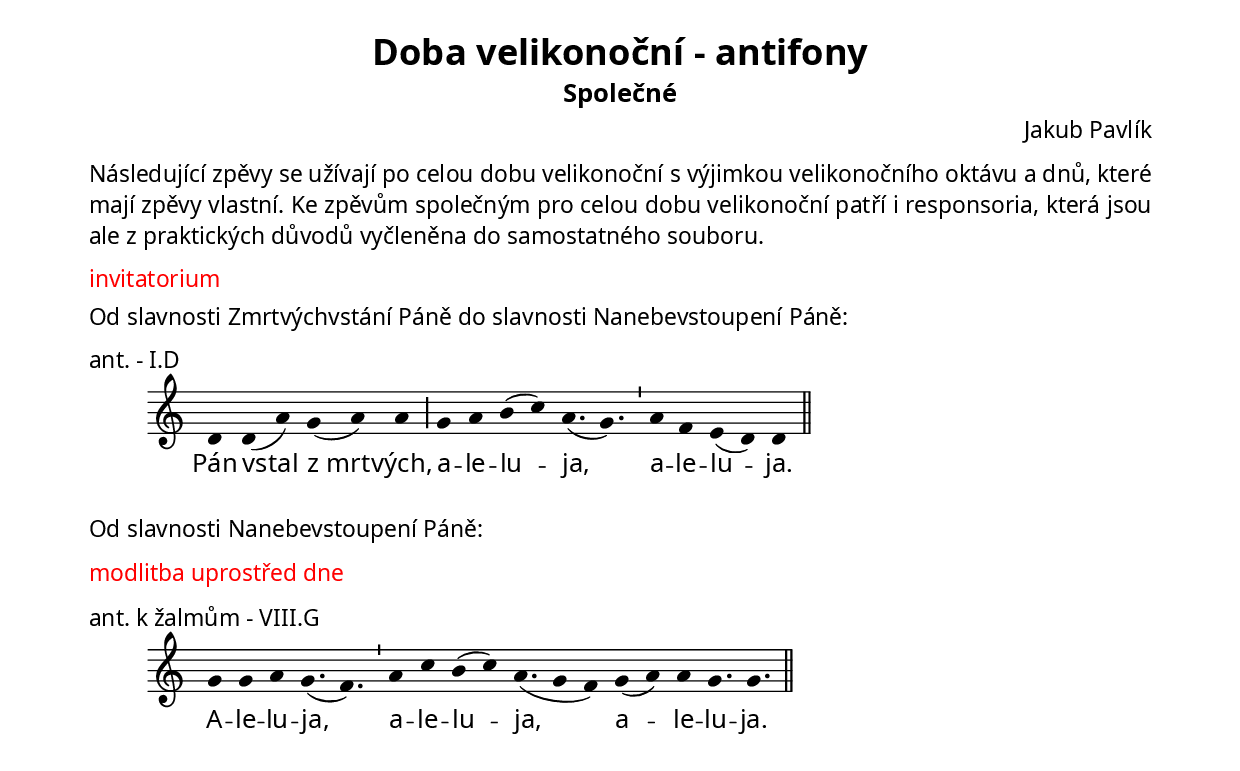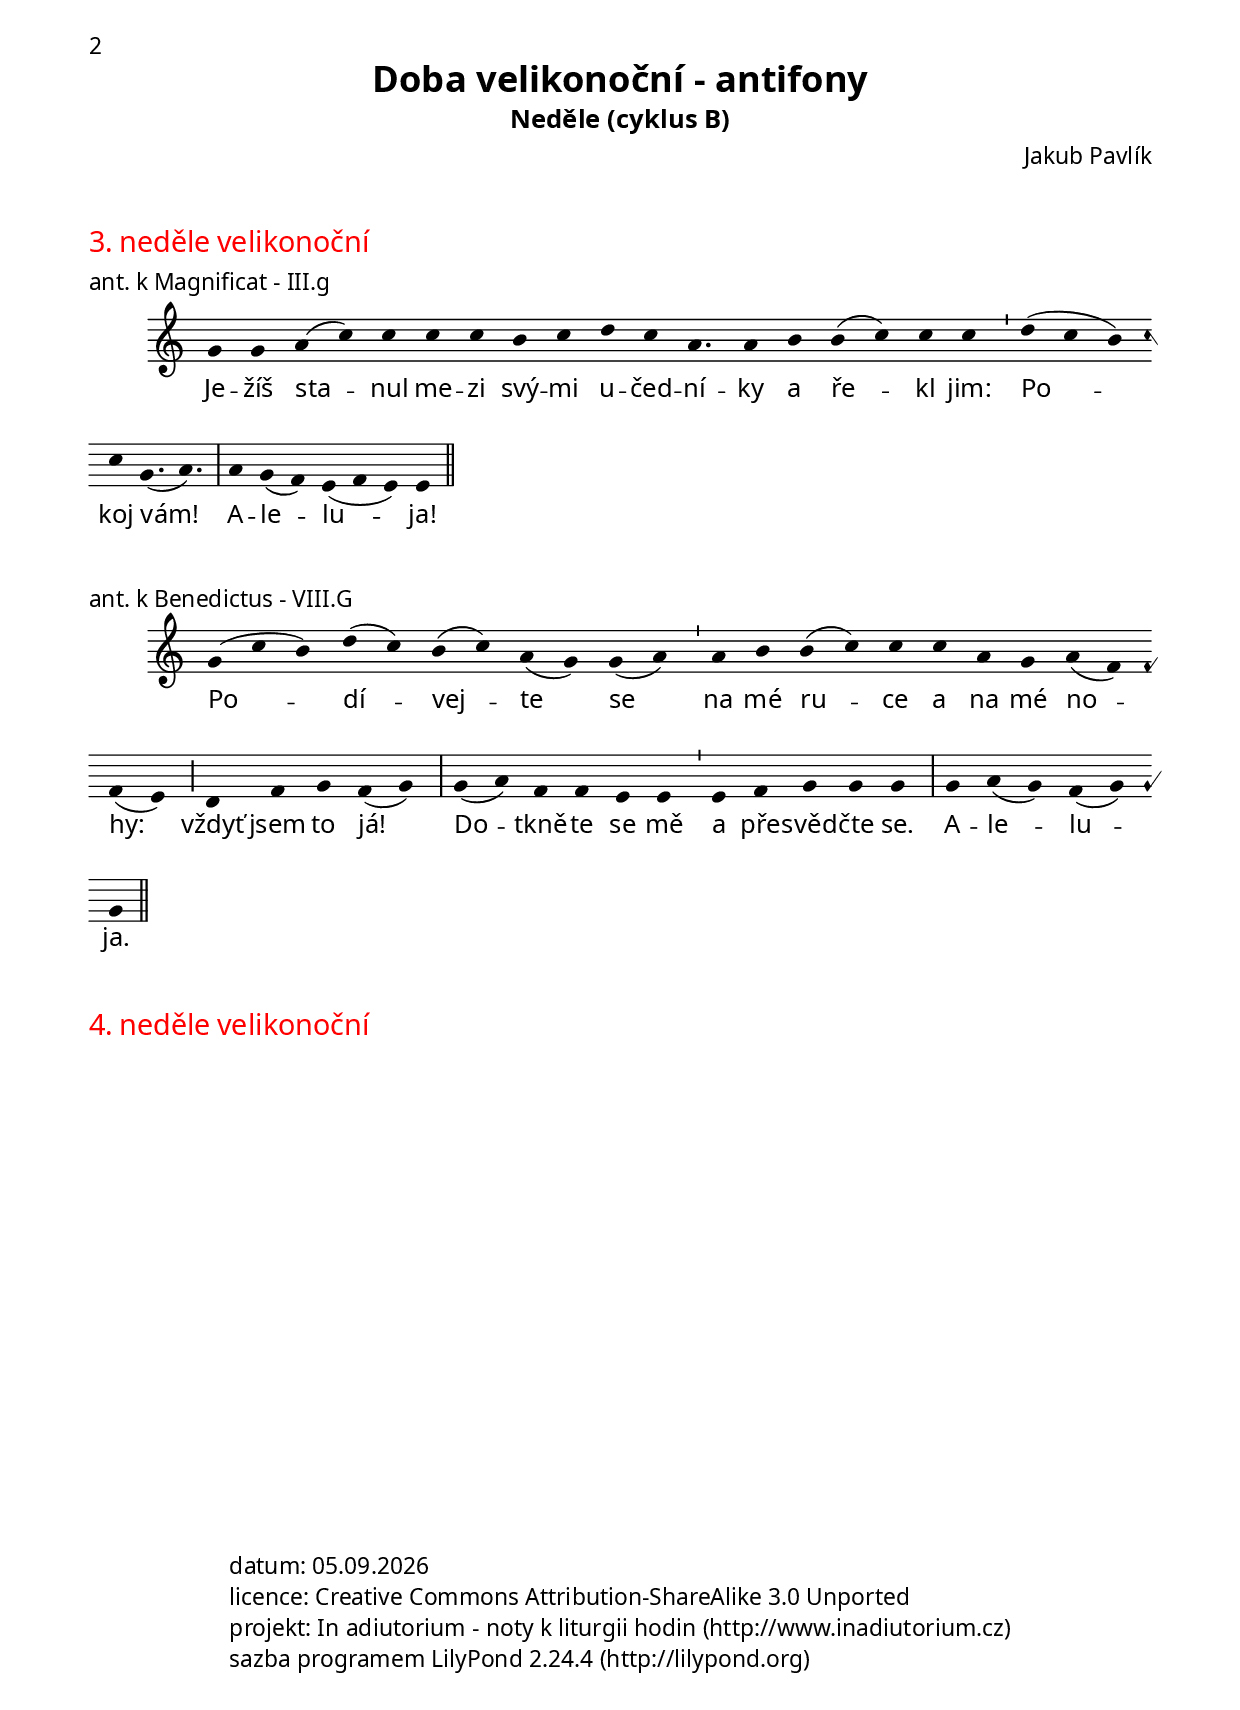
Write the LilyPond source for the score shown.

\version "2.14.2"

\header {
  title = "Doba velikonoční - antifony"
  composer = "Jakub Pavlík"
}

\include "spolecne.ly"

\bookpart {
  \header {
    subtitle = "Společné"
  }
  
  \markup\justify {Následující zpěvy se užívají
  po celou dobu velikonoční s výjimkou velikonočního
  oktávu a dnů, které mají zpěvy vlastní.
  Ke zpěvům společným pro celou dobu velikonoční
  patří i responsoria, která jsou ale
  z praktických důvodů vyčleněna do samostatného
  souboru.}
  
  \markup {\nadpisHodinka {"invitatorium"}}
  
  \markup{Od slavnosti Zmrtvýchvstání Páně do slavnosti Nanebevstoupení Páně:}
  
  \score {
    \relative c' {
      \choralniRezim
      d4 d( a') g( a) a \barMaior
      g a b( c) a4.( g) \barMin a4 f e( d) d \barFinalis
    }
    \addlyrics {
      Pán vstal z_mrt -- vých,
      a -- le -- lu -- ja, a -- le -- lu -- ja.
    }
    \header {
      quid = "ant."
      modus = "I"
      differentia = "D" 
      psalmus = ""
      id = ""
      piece = \markup {\sestavTitulekBezZalmu}
    }
  }
  
  \markup{Od slavnosti Nanebevstoupení Páně:}
  
  \score {
    \relative c' {
      \choralniRezim
      
    }
    \addlyrics {
      Pojď -- me,
      klaň -- me se Kris -- tu, na -- še -- mu Pá -- nu;
      on nám slí -- bil Du -- cha sva -- té -- ho,
      a -- le -- lu -- ja.
    }
    \header {
      quid = "ant."
      modus = ""
      differentia = "" 
      psalmus = ""
      id = ""
      piece = \markup {\sestavTitulekBezZalmu}
    }
  }
  
  \markup {\nadpisHodinka {"modlitba uprostřed dne"}}
  
  \score {
    \relative c'' {
      \choralniRezim
      g4 g a g4.( f) \barMin
      a4 c b( c) a4.( g4 f)
      g( a) a g4. g \barFinalis
    }
    \addlyrics {
      A -- le -- lu -- ja,
      a -- le -- lu -- ja,
      a -- le -- lu -- ja.
    }
    \header {
      quid = "ant. k žalmům"
      modus = "VIII"
      differentia = "G" 
      psalmus = ""
      id = "pasch"
      piece = \markup {\sestavTitulekBezZalmu}
      fons = "Liber usualis, New York-Tournai, 1961, 266."
    }
  }
}

\bookpart {
  \header {
    subtitle = "Neděle (cyklus B)"
  }
  
  \markup {\nadpisDen {3. neděle velikonoční}}
  
  \score {
    \relative c'' {
      \choralniRezim
      g4 g a( c) c c c b c d c a4. a4
      b b( c) c c \barMin
      d( c b) c g4.( a) \barMax
      
      a4 g( f) e( f e) e \barFinalis
    }
    \addlyrics {
      Je -- žíš sta -- nul me -- zi svý -- mi u -- čed -- ní -- ky
      a ře -- kl jim:
      Po -- koj vám!
      A -- le -- lu -- ja!
    }
    \header {
      quid = "ant. k Magnificat"
      modus = "III"
      differentia = "g" 
      psalmus = ""
      id = ""
      fons = "zkopírována ze čtvrtka ve vel. oktávu - tam je k Benedictus"
      piece = \markup {\sestavTitulekBezZalmu}
    }
  }
  
  \score {
    \relative c'' {
      \choralniRezim
      g4( c b) d( c) b( c) a( g) g( a) \barMin
      a b b( c) c c a g a( f) f( e) \barMaior
      d f g f( g) \barMax
      g( a) f f e e \barMin
      e f g g g \barMax
      g a( g) f( g) g \barFinalis
    }
    \addlyrics {
      Po -- dí -- vej -- te 
      se na mé ru -- ce a na mé no -- hy:
      vždyť jsem to já!
      Do -- tkně -- te se mě 
      a pře -- svěd -- čte se.
      A -- le -- lu -- ja.
    }
    \header {
      quid = "ant. k Benedictus"
      modus = "VIII"
      differentia = "G" 
      psalmus = ""
      id = ""
      fons = "větší část viz čtvrtek ve vel. oktávu, k Magnificat"
      piece = \markup {\sestavTitulekBezZalmu}
    }
  }
  
  \score {
    \relative c' {
      \choralniRezim
      
    }
    \addlyrics {
      Tak je psá -- no:
      Kris -- tus bu -- de tr -- pět
      a tře -- tí -- ho dne vsta -- ne z_mrt -- vých
      a v_je -- ho jmé -- nu bu -- de hlá -- sá -- no po -- ká -- ní,
      a -- by všem ná -- ro -- dům by -- ly od -- puš -- tě -- ny hří -- chy.
      A -- le -- lu -- ja.
    }
    \header {
      quid = "ant. k Magnificat"
      modus = ""
      differentia = "" 
      psalmus = ""
      id = ""
      piece = \markup {\sestavTitulek}
    }
  }
  
  \markup {\nadpisDen {4. neděle velikonoční}}
  
  \score {
    \relative c' {
      \choralniRezim
      
    }
    \addlyrics {
  
    }
    \header {
      quid = ". ant."
      modus = ""
      differentia = "" 
      psalmus = ""
      id = ""
      piece = \markup {\sestavTitulek}
    }
  }
  
  \score {
    \relative c' {
      \choralniRezim
      
    }
    \addlyrics {
  
    }
    \header {
      quid = ". ant."
      modus = ""
      differentia = "" 
      psalmus = ""
      id = ""
      piece = \markup {\sestavTitulek}
    }
  }
  
  \score {
    \relative c' {
      \choralniRezim
      
    }
    \addlyrics {
  
    }
    \header {
      quid = ". ant."
      modus = ""
      differentia = "" 
      psalmus = ""
      id = ""
      piece = \markup {\sestavTitulek}
    }
  }
}